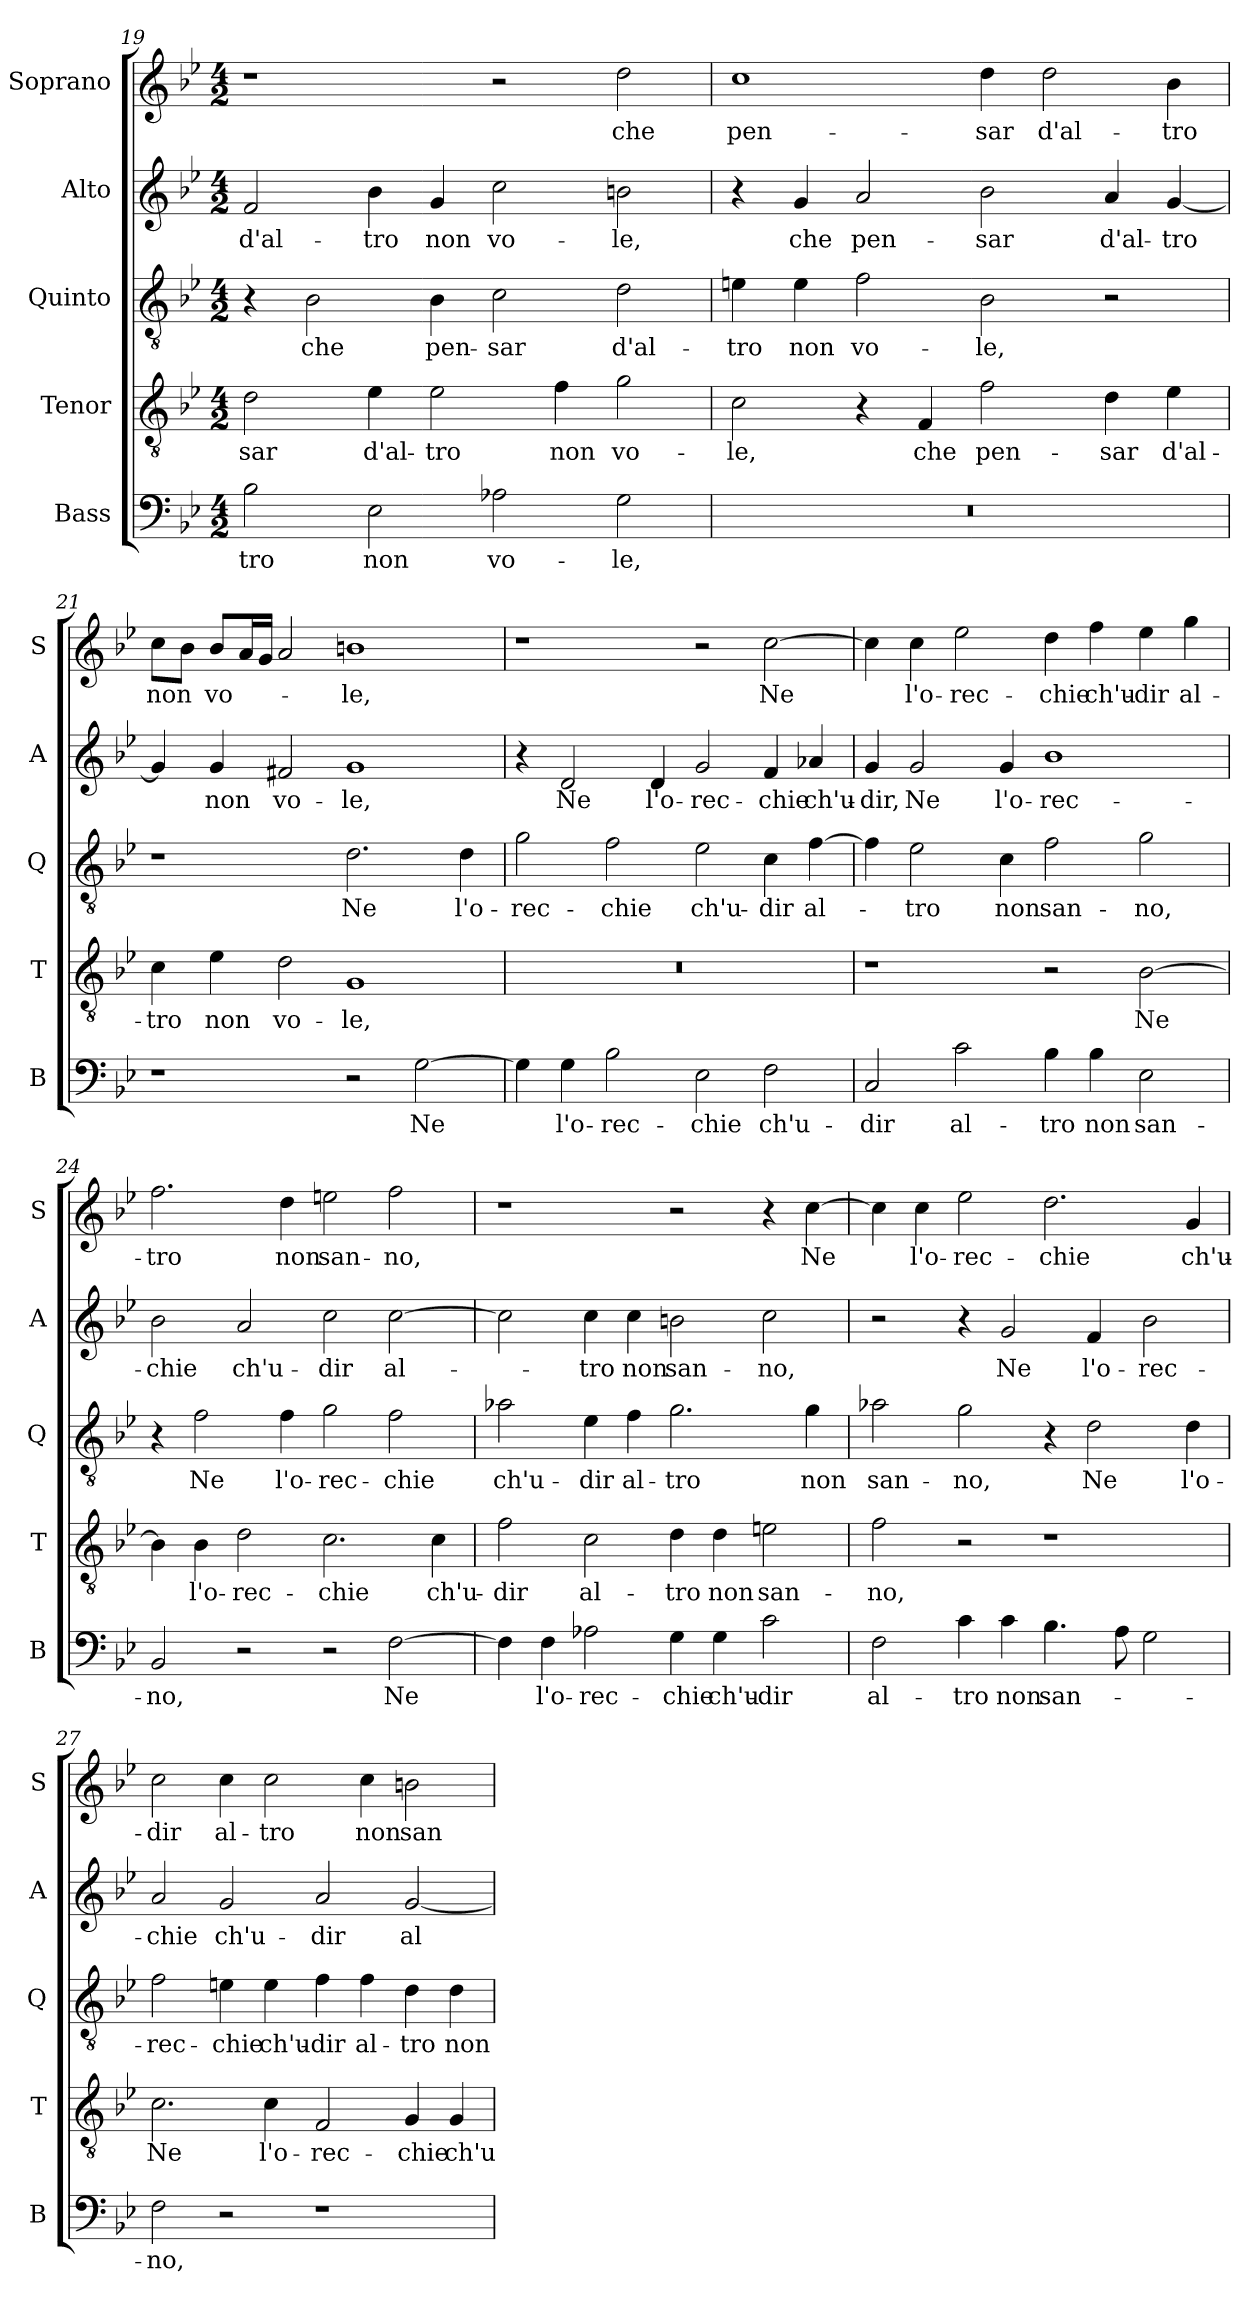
**kern	**text	**kern	**text	**kern	**text	**kern	**text	**kern	**text
*part5	*part5	*part4	*part4	*part3	*part3	*part2	*part2	*part1	*part1
*staff5	*staff5	*staff4	*staff4	*staff3	*staff3	*staff2	*staff2	*staff1	*staff1
*I"Bass	*	*I"Tenor	*	*I"Quinto	*	*I"Alto	*	*I"Soprano	*
*I'B	*	*I'T	*	*I'Q	*	*I'A	*	*I'S	*
*clefF4	*	*clefGv2	*	*clefGv2	*	*clefG2	*	*clefG2	*
*k[b-e-]	*	*k[b-e-]	*	*k[b-e-]	*	*k[b-e-]	*	*k[b-e-]	*
*B-:	*	*B-:	*	*B-:	*	*B-:	*	*B-:	*
*M4/2	*	*M4/2	*	*M4/2	*	*M4/2	*	*M4/2	*
=19	=19	=19	=19	=19	=19	=19	=19	=19	=19
!	!LO:LY:b	!	!LO:LY:b	!	!	!	!LO:LY:b	!	!
2B-\	-tro	2d\	-sar	4r	.	2f/	d'al-	1r	.
!	!	!	!	!	!LO:LY:b	!	!	!	!
.	.	.	.	2B-\	che	.	.	.	.
!	!LO:LY:b	!	!LO:LY:b	!	!	!	!LO:LY:b	!	!
2E-\	non	4e-\	d'al-	.	.	4b-\	-tro	.	.
!	!	!	!LO:LY:b	!	!LO:LY:b	!	!LO:LY:b	!	!
.	.	2e-\	-tro	4B-\	pen-	4g/	non	.	.
!	!LO:LY:b	!	!	!	!LO:LY:b	!	!LO:LY:b	!	!
2A-X\	vo-	.	.	2c\	-sar	2cc\	vo-	2r	.
!	!	!	!LO:LY:b	!	!	!	!	!	!
.	.	4f\	non	.	.	.	.	.	.
!	!LO:LY:b	!	!LO:LY:b	!	!LO:LY:b	!	!LO:LY:b	!	!LO:LY:b
2G\	-le,	2g\	vo-	2d\	d'al-	2bn\	-le,	2dd\	che
=20	=20	=20	=20	=20	=20	=20	=20	=20	=20
!	!	!	!LO:LY:b	!	!LO:LY:b	!	!	!	!LO:LY:b
0r	.	2c\	-le,	4en\	-tro	4r	.	1cc	pen-
!	!	!	!	!	!LO:LY:b	!	!LO:LY:b	!	!
.	.	.	.	4e\	non	4g/	che	.	.
!	!	!	!	!	!LO:LY:b	!	!LO:LY:b	!	!
.	.	4r	.	2f\	vo-	2a/	pen-	.	.
!	!	!	!LO:LY:b	!	!	!	!	!	!
.	.	4F/	che	.	.	.	.	.	.
!	!	!	!LO:LY:b	!	!LO:LY:b	!	!LO:LY:b	!	!LO:LY:b
.	.	2f\	pen-	2B-\	-le,	2b-\	-sar	4dd\	-sar
!	!	!	!	!	!	!	!	!	!LO:LY:b
.	.	.	.	.	.	.	.	2dd\	d'al-
!	!	!	!LO:LY:b	!	!	!	!LO:LY:b	!	!
.	.	4d\	-sar	2r	.	4a/	d'al-	.	.
!	!	!	!LO:LY:b	!	!	!	!LO:LY:b	!	!LO:LY:b
.	.	4e-\	d'al-	.	.	[4g/	-tro	4b-\	-tro
!!LO:LB:g=z
=21	=21	=21	=21	=21	=21	=21	=21	=21	=21
!	!	!	!LO:LY:b	!	!	!	!	!	!LO:LY:b
1r	.	4c\	-tro	1r	.	4g/]	.	8cc\L	non
.	.	.	.	.	.	.	.	8b-\J	.
!	!	!	!LO:LY:b	!	!	!	!LO:LY:b	!	!LO:LY:b
.	.	4e-\	non	.	.	4g/	non	8b-/L	vo-
.	.	.	.	.	.	.	.	16a/L	.
.	.	.	.	.	.	.	.	16g/JJ	.
!	!	!	!LO:LY:b	!	!	!	!LO:LY:b	!	!
.	.	2d\	vo-	.	.	2f#X/	vo-	2a/	.
!	!	!	!LO:LY:b	!	!LO:LY:b	!	!LO:LY:b	!	!LO:LY:b
2r	.	1G	-le,	2.d\	Ne	1g	-le,	1bn	-le,
!	!LO:LY:b	!	!	!	!	!	!	!	!
[2G\	Ne	.	.	.	.	.	.	.	.
!	!	!	!	!	!LO:LY:b	!	!	!	!
.	.	.	.	4d\	l'o-	.	.	.	.
=22	=22	=22	=22	=22	=22	=22	=22	=22	=22
!	!	!	!	!	!LO:LY:b	!	!	!	!
4G\]	.	0r	.	2g\	-rec-	4r	.	1r	.
!	!LO:LY:b	!	!	!	!	!	!LO:LY:b	!	!
4G\	l'o-	.	.	.	.	2d/	Ne	.	.
!	!LO:LY:b	!	!	!	!LO:LY:b	!	!	!	!
2B-\	-rec-	.	.	2f\	-chie	.	.	.	.
!	!	!	!	!	!	!	!LO:LY:b	!	!
.	.	.	.	.	.	4d/	l'o-	.	.
!	!LO:LY:b	!	!	!	!LO:LY:b	!	!LO:LY:b	!	!
2E-\	-chie	.	.	2e-\	ch'u-	2g/	-rec-	2r	.
!	!LO:LY:b	!	!	!	!LO:LY:b	!	!LO:LY:b	!	!LO:LY:b
2F\	ch'u-	.	.	4c\	-dir	4f/	-chie	[2cc\	Ne
!	!	!	!	!	!LO:LY:b	!	!LO:LY:b	!	!
.	.	.	.	[4f\	al-	4a-X/	ch'u-	.	.
=23	=23	=23	=23	=23	=23	=23	=23	=23	=23
!	!LO:LY:b	!	!	!	!	!	!LO:LY:b	!	!
2C/	-dir	1r	.	4f\]	.	4g/	-dir,	4cc\]	.
!	!	!	!	!	!LO:LY:b	!	!LO:LY:b	!	!LO:LY:b
.	.	.	.	2e-\	-tro	2g/	Ne	4cc\	l'o-
!	!LO:LY:b	!	!	!	!	!	!	!	!LO:LY:b
2c\	al-	.	.	.	.	.	.	2ee-\	-rec-
!	!	!	!	!	!LO:LY:b	!	!LO:LY:b	!	!
.	.	.	.	4c\	non	4g/	l'o-	.	.
!	!LO:LY:b	!	!	!	!LO:LY:b	!	!LO:LY:b	!	!LO:LY:b
4B-\	-tro	2r	.	2f\	san-	1b-	-rec-	4dd\	-chie
!	!LO:LY:b	!	!	!	!	!	!	!	!LO:LY:b
4B-\	non	.	.	.	.	.	.	4ff\	ch'u-
!	!LO:LY:b	!	!LO:LY:b	!	!LO:LY:b	!	!	!	!LO:LY:b
2E-\	san-	[2B-\	Ne	2g\	-no,	.	.	4ee-\	-dir
!	!	!	!	!	!	!	!	!	!LO:LY:b
.	.	.	.	.	.	.	.	4gg\	al-
!!LO:LB:g=z
=24	=24	=24	=24	=24	=24	=24	=24	=24	=24
!	!LO:LY:b	!	!	!	!	!	!LO:LY:b	!	!LO:LY:b
2BB-/	-no,	4B-\]	.	4r	.	2b-\	-chie	2.ff\	-tro
!	!	!	!LO:LY:b	!	!LO:LY:b	!	!	!	!
.	.	4B-\	l'o-	2f\	Ne	.	.	.	.
!	!	!	!LO:LY:b	!	!	!	!LO:LY:b	!	!
2r	.	2d\	-rec-	.	.	2a/	ch'u-	.	.
!	!	!	!	!	!LO:LY:b	!	!	!	!LO:LY:b
.	.	.	.	4f\	l'o-	.	.	4dd\	non
!	!	!	!LO:LY:b	!	!LO:LY:b	!	!LO:LY:b	!	!LO:LY:b
2r	.	2.c\	-chie	2g\	-rec-	2cc\	-dir	2een\	san-
!	!LO:LY:b	!	!	!	!LO:LY:b	!	!LO:LY:b	!	!LO:LY:b
[2F\	Ne	.	.	2f\	-chie	[2cc\	al-	2ff\	-no,
!	!	!	!LO:LY:b	!	!	!	!	!	!
.	.	4c\	ch'u-	.	.	.	.	.	.
=25	=25	=25	=25	=25	=25	=25	=25	=25	=25
!	!	!	!LO:LY:b	!	!LO:LY:b	!	!	!	!
4F\]	.	2f\	-dir	2a-X\	ch'u-	2cc\]	.	1r	.
!	!LO:LY:b	!	!	!	!	!	!	!	!
4F\	l'o-	.	.	.	.	.	.	.	.
!	!LO:LY:b	!	!LO:LY:b	!	!LO:LY:b	!	!LO:LY:b	!	!
2A-X\	-rec-	2c\	al-	4e-\	-dir	4cc\	-tro	.	.
!	!	!	!	!	!LO:LY:b	!	!LO:LY:b	!	!
.	.	.	.	4f\	al-	4cc\	non	.	.
!	!LO:LY:b	!	!LO:LY:b	!	!LO:LY:b	!	!LO:LY:b	!	!
4G\	-chie	4d\	-tro	2.g\	-tro	2bn\	san-	2r	.
!	!LO:LY:b	!	!LO:LY:b	!	!	!	!	!	!
4G\	ch'u-	4d\	non	.	.	.	.	.	.
!	!LO:LY:b	!	!LO:LY:b	!	!	!	!LO:LY:b	!	!
2c\	-dir	2en\	san-	.	.	2cc\	-no,	4r	.
!	!	!	!	!	!LO:LY:b	!	!	!	!LO:LY:b
.	.	.	.	4g\	non	.	.	[4cc\	Ne
=26	=26	=26	=26	=26	=26	=26	=26	=26	=26
!	!LO:LY:b	!	!LO:LY:b	!	!LO:LY:b	!	!	!	!
2F\	al-	2f\	-no,	2a-X\	san-	2r	.	4cc\]	.
!	!	!	!	!	!	!	!	!	!LO:LY:b
.	.	.	.	.	.	.	.	4cc\	l'o-
!	!LO:LY:b	!	!	!	!LO:LY:b	!	!	!	!LO:LY:b
4c\	-tro	2r	.	2g\	-no,	4r	.	2ee-\	-rec-
!	!LO:LY:b	!	!	!	!	!	!LO:LY:b	!	!
4c\	non	.	.	.	.	2g/	Ne	.	.
!	!LO:LY:b	!	!	!	!	!	!	!	!LO:LY:b
4.B-\	san-	1r	.	4r	.	.	.	2.dd\	-chie
!	!	!	!	!	!LO:LY:b	!	!LO:LY:b	!	!
.	.	.	.	2d\	Ne	4f/	l'o-	.	.
8A\	.	.	.	.	.	.	.	.	.
!	!	!	!	!	!	!	!LO:LY:b	!	!
2G\	.	.	.	.	.	2b-\	-rec-	.	.
!	!	!	!	!	!LO:LY:b	!	!	!	!LO:LY:b
.	.	.	.	4d\	l'o-	.	.	4g/	ch'u-
!!LO:PB:g=z
=27	=27	=27	=27	=27	=27	=27	=27	=27	=27
!	!LO:LY:b	!	!LO:LY:b	!	!LO:LY:b	!	!LO:LY:b	!	!LO:LY:b
2F\	-no,	2.c\	Ne	2f\	-rec-	2a/	-chie	2cc\	-dir
!	!	!	!	!	!LO:LY:b	!	!LO:LY:b	!	!LO:LY:b
2r	.	.	.	4en\	-chie	2g/	ch'u-	4cc\	al-
!	!	!	!LO:LY:b	!	!LO:LY:b	!	!	!	!LO:LY:b
.	.	4c\	l'o-	4e\	ch'u-	.	.	2cc\	-tro
!	!	!	!LO:LY:b	!	!LO:LY:b	!	!LO:LY:b	!	!
1r	.	2F/	-rec-	4f\	-dir	2a/	-dir	.	.
!	!	!	!	!	!LO:LY:b	!	!	!	!LO:LY:b
.	.	.	.	4f\	al-	.	.	4cc\	non
!	!	!	!LO:LY:b	!	!LO:LY:b	!	!LO:LY:b	!	!LO:LY:b
.	.	4G/	-chie	4d\	-tro	[2g/	al-	2bn\	san-
!	!	!	!LO:LY:b	!	!LO:LY:b	!	!	!	!
.	.	4G/	ch'u-	4d\	non	.	.	.	.
=	=	=	=	=	=	=	=	=	=
*-	*-	*-	*-	*-	*-	*-	*-	*-	*-
